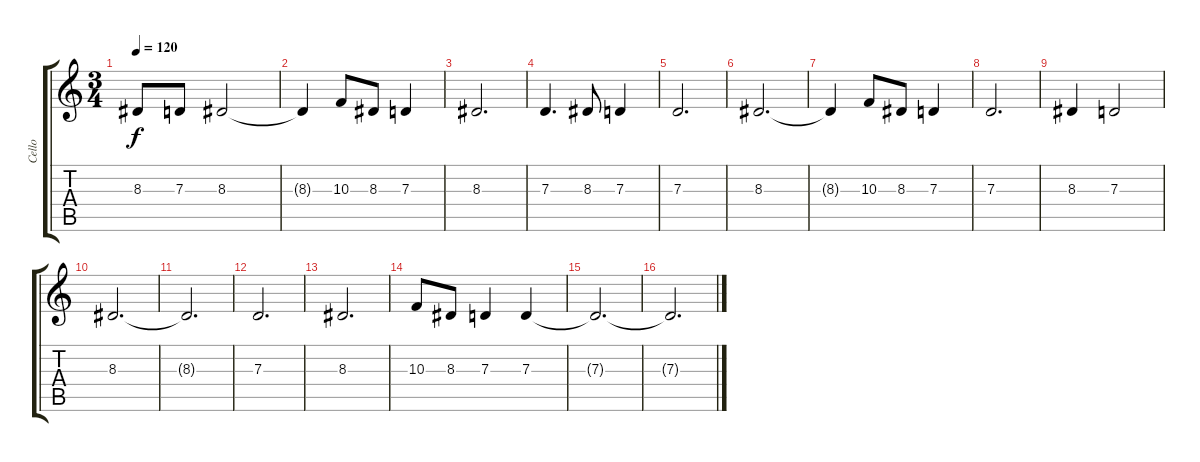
\track ("Cello" "Cello") {instrument cello}
\staff {score tabs}
\tuning (Eb4 C4 G3 C3 G2 C2) {hide}
\ts (3 4)
\tempo 120
\clef g2
\ks c
8.3.8{dy f} 7.3.8 8.3.2 |
8.3{t}.4 10.3.8 8.3.8 7.3.4 |
8.3.2{d} |
7.3.4{d} 8.3.8 7.3.4 |
7.3.2{d} |
8.3.2{d} |
8.3{t}.4 10.3.8 8.3.8 7.3.4 |
7.3.2{d} |
8.3.4 7.3.2 |
8.3.2{d} |
8.3{t}.2{d} |
7.3.2{d} |
8.3.2{d} |
10.3.8 8.3.8 7.3.4 7.3.4 |
7.3{t}.2{d} |
7.3{t}.2{d}
